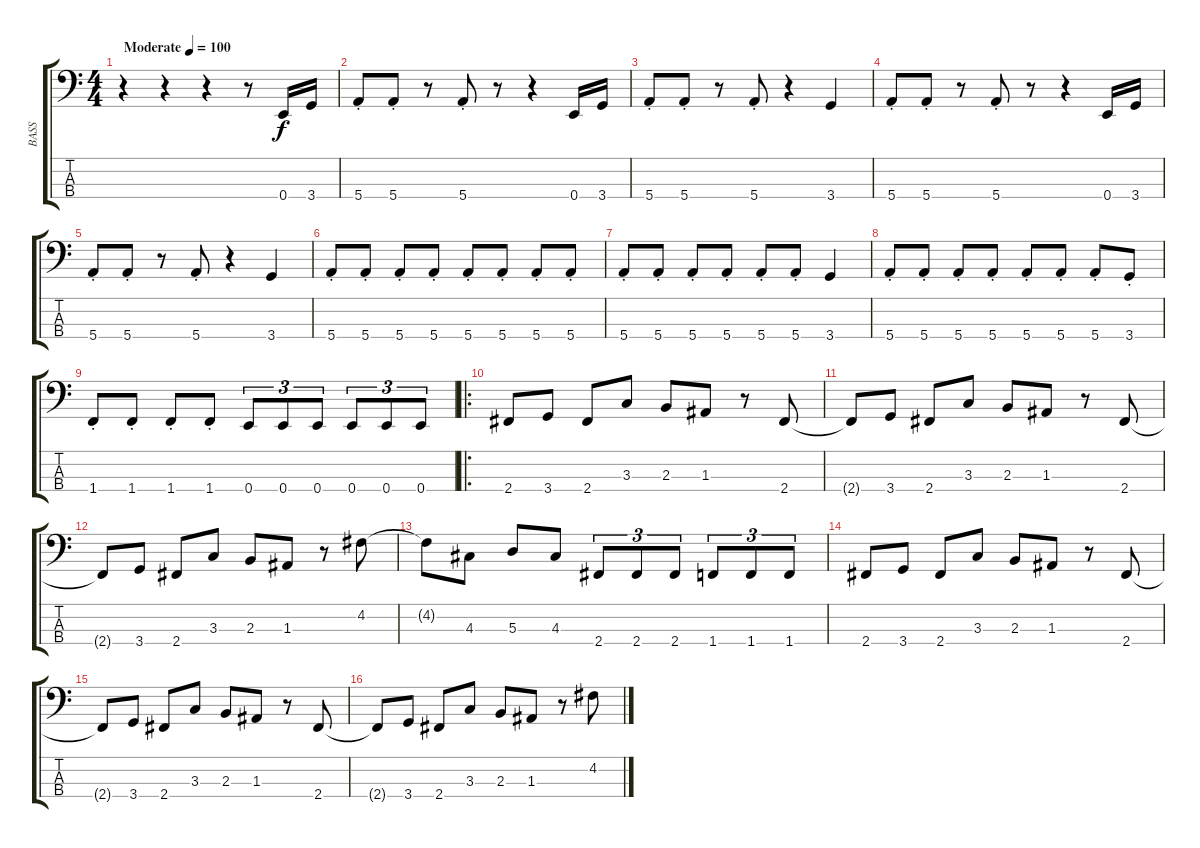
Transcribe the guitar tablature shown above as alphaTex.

\track ("BASS" "BASS") {instrument electricbassfinger}
\staff {score tabs}
\tuning (G2 D2 A1 E1) {hide}
\ts (4 4)
\tempo (100 "Moderate")
\clef f4
\ks c
r.4{dy f instrument electricbassfinger} r.4 r.4 r.8 0.4.16 3.4.16 |
5.4{st}.8 5.4{st}.8 r.8 5.4{st}.8 r.8 r.4 0.4.16 3.4.16 |
5.4{st}.8 5.4{st}.8 r.8 5.4{st}.8 r.4 3.4.4 |
5.4{st}.8 5.4{st}.8 r.8 5.4{st}.8 r.8 r.4 0.4.16 3.4.16 |
5.4{st}.8 5.4{st}.8 r.8 5.4{st}.8 r.4 3.4.4 |
5.4{st}.8 5.4{st}.8 5.4{st}.8 5.4{st}.8 5.4{st}.8 5.4{st}.8 5.4{st}.8 5.4{st}.8 |
5.4{st}.8 5.4{st}.8 5.4{st}.8 5.4{st}.8 5.4{st}.8 5.4{st}.8 3.4.4 |
5.4{st}.8 5.4{st}.8 5.4{st}.8 5.4{st}.8 5.4{st}.8 5.4{st}.8 5.4{st}.8 3.4{st}.8 |
1.4{st}.8 1.4{st}.8 1.4{st}.8 1.4{st}.8 0.4.8{tu (3 2)} 0.4.8{tu (3 2)} 0.4.8{tu (3 2)} 0.4.8{tu (3 2)} 0.4.8{tu (3 2)} 0.4.8{tu (3 2)} |
\ro
2.4.8 3.4.8 2.4.8 3.3.8 2.3.8 1.3.8 r.8 2.4.8 |
2.4{t}.8 3.4.8 2.4.8 3.3.8 2.3.8 1.3.8 r.8 2.4.8 |
2.4{t}.8 3.4.8 2.4.8 3.3.8 2.3.8 1.3.8 r.8 4.2.8 |
4.2{t}.8 4.3.8 5.3.8 4.3.8 2.4.8{tu (3 2)} 2.4.8{tu (3 2)} 2.4.8{tu (3 2)} 1.4.8{tu (3 2)} 1.4.8{tu (3 2)} 1.4.8{tu (3 2)} |
2.4.8 3.4.8 2.4.8 3.3.8 2.3.8 1.3.8 r.8 2.4.8 |
2.4{t}.8 3.4.8 2.4.8 3.3.8 2.3.8 1.3.8 r.8 2.4.8 |
2.4{t}.8 3.4.8 2.4.8 3.3.8 2.3.8 1.3.8 r.8 4.2.8
